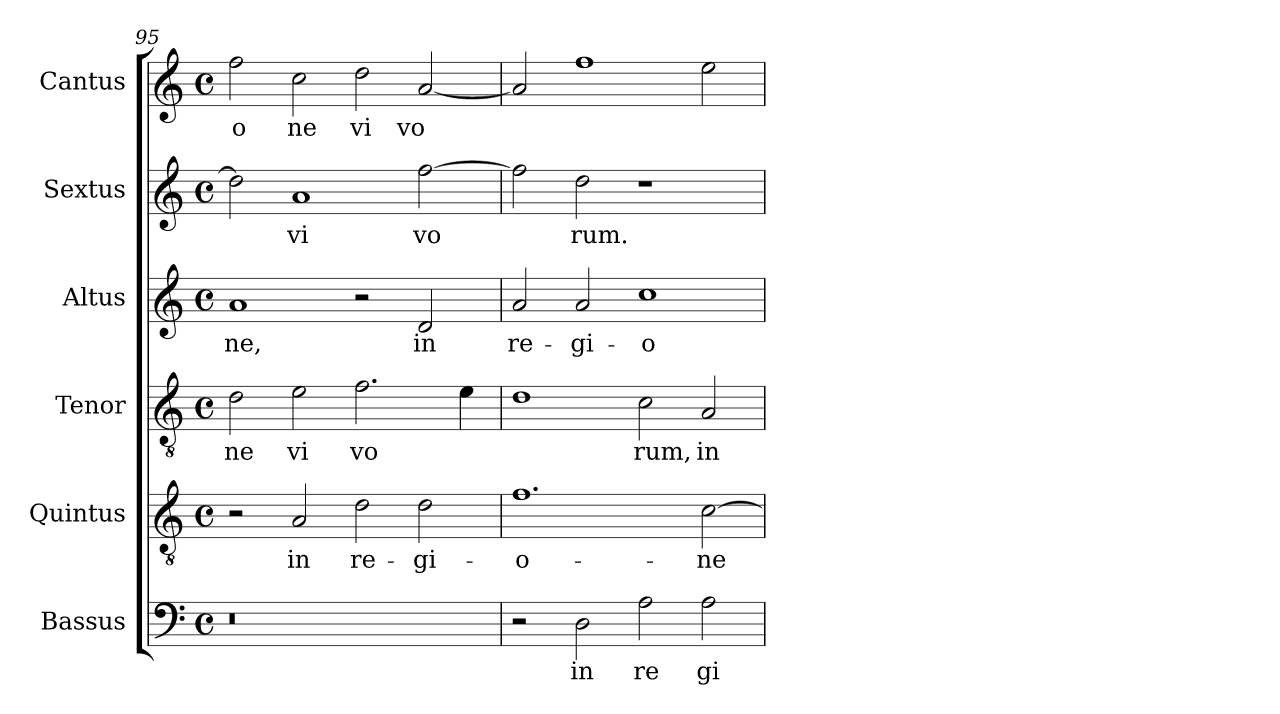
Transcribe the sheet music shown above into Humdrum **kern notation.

**kern	**text	**kern	**text	**kern	**text	**kern	**text	**kern	**text	**kern	**text
*part6	*part6	*part5	*part5	*part4	*part4	*part3	*part3	*part2	*part2	*part1	*part1
*staff6	*staff6	*staff5	*staff5	*staff4	*staff4	*staff3	*staff3	*staff2	*staff2	*staff1	*staff1
*I"Bassus	*	*I"Quintus	*	*I"Tenor	*	*I"Altus	*	*I"Sextus	*	*I"Cantus	*
!!LO:LB:g=z
*clefF4	*	*clefGv2	*	*clefGv2	*	*clefG2	*	*clefG2	*	*clefG2	*
*M4/4	*	*M4/4	*	*M4/4	*	*M4/4	*	*M4/4	*	*M4/4	*
*met(c)	*	*met(c)	*	*met(c)	*	*met(c)	*	*met(c)	*	*met(c)	*
=95	=95	=95	=95	=95	=95	=95	=95	=95	=95	=95	=95
!	!	!	!	!	!LO:LY:b:cj	!	!LO:LY:b:cj	!	!	!	!LO:LY:b:cj
0r	.	2r	.	2d\	ne	1a	-ne,	2dd\]	.	2ff\	-o
!	!	!	!LO:LY:b:cj	!	!LO:LY:b:cj	!	!	!	!LO:LY:b:cj	!	!LO:LY:b:cj
.	.	2A/	in	2e\	vi	.	.	1a	vi	2cc\	ne
!	!	!	!LO:LY:b:cj	!	!LO:LY:b:cj	!	!	!	!	!	!LO:LY:b:cj
.	.	2d\	re-	2.f\	vo	2r	.	.	.	2dd\	vi
!	!	!	!LO:LY:b:cj	!	!	!	!LO:LY:b:cj	!	!LO:LY:b:cj	!	!LO:LY:b:cj
.	.	2d\	-gi-	.	.	2d/	in	[>2ff\	vo	[<2a/	vo
.	.	.	.	4e\	.	.	.	.	.	.	.
=96	=96	=96	=96	=96	=96	=96	=96	=96	=96	=96	=96
!	!	!	!LO:LY:b:cj	!	!	!	!LO:LY:b:cj	!	!	!	!
2r	.	1.f	-o-	1d	.	2a/	re-	2ff\]	.	2a/]	.
!	!LO:LY:b:cj	!	!	!	!	!	!LO:LY:b:cj	!	!LO:LY:b:cj	!	!
2D\	in	.	.	.	.	2a/	-gi-	2dd\	rum.	1ff	.
!	!LO:LY:b:cj	!	!	!	!LO:LY:b:cj	!	!LO:LY:b:cj	!	!	!	!
2A\	re	.	.	2c\	rum,	1cc	-o-	1r	.	.	.
!	!LO:LY:b:cj	!	!LO:LY:b:cj	!	!LO:LY:b:cj	!	!	!	!	!	!
2A\	gi	[>2c\	-ne	2A/	in	.	.	.	.	2ee\	.
=	=	=	=	=	=	=	=	=	=	=	=
*-	*-	*-	*-	*-	*-	*-	*-	*-	*-	*-	*-
